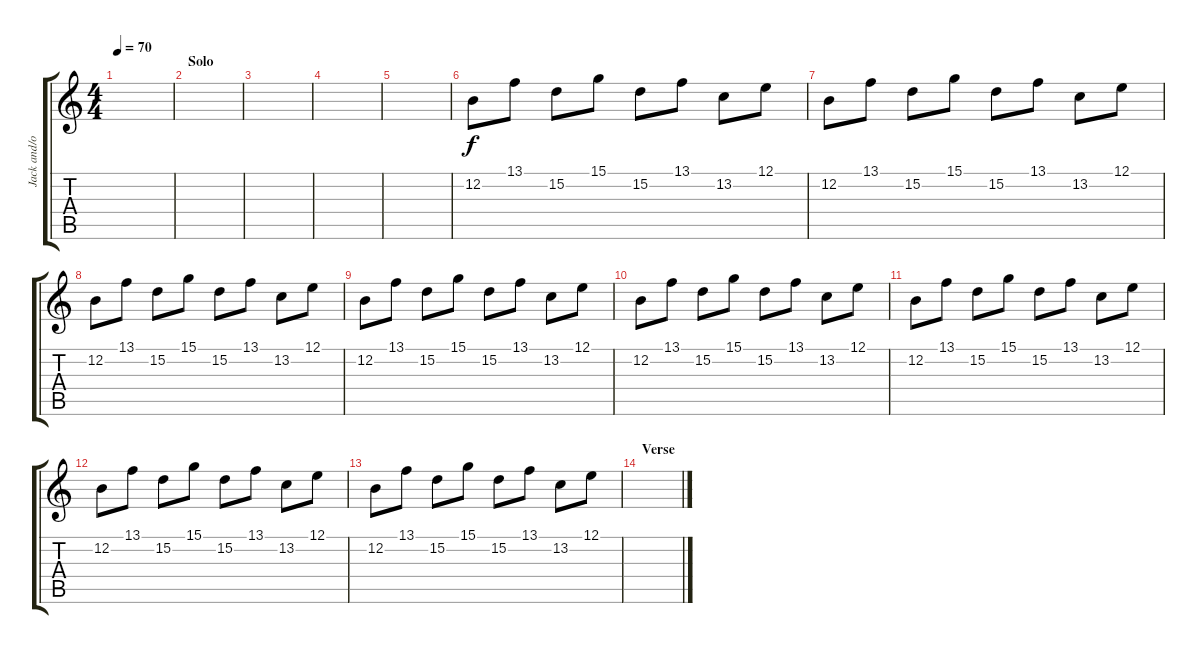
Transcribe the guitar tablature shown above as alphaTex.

\track ("Jack and/or Brendan (Keyboard)" "Jack and/o") {instrument lead6voice}
\staff {score tabs}
\tuning (E4 B3 G3 D3 A2 E2) {hide}
\ts (4 4)
\tempo 70
\clef g2
\ks c
|
\section ("" "Solo")
|
|
|
|
12.2.8 13.1.8 15.2.8 15.1.8 15.2.8 13.1.8 13.2.8 12.1.8 |
12.2.8 13.1.8 15.2.8 15.1.8 15.2.8 13.1.8 13.2.8 12.1.8 |
12.2.8 13.1.8 15.2.8 15.1.8 15.2.8 13.1.8 13.2.8 12.1.8 |
12.2.8 13.1.8 15.2.8 15.1.8 15.2.8 13.1.8 13.2.8 12.1.8 |
12.2.8 13.1.8 15.2.8 15.1.8 15.2.8 13.1.8 13.2.8 12.1.8 |
12.2.8 13.1.8 15.2.8 15.1.8 15.2.8 13.1.8 13.2.8 12.1.8 |
12.2.8 13.1.8 15.2.8 15.1.8 15.2.8 13.1.8 13.2.8 12.1.8 |
12.2.8 13.1.8 15.2.8 15.1.8 15.2.8 13.1.8 13.2.8 12.1.8 |
\section ("" "Verse")
